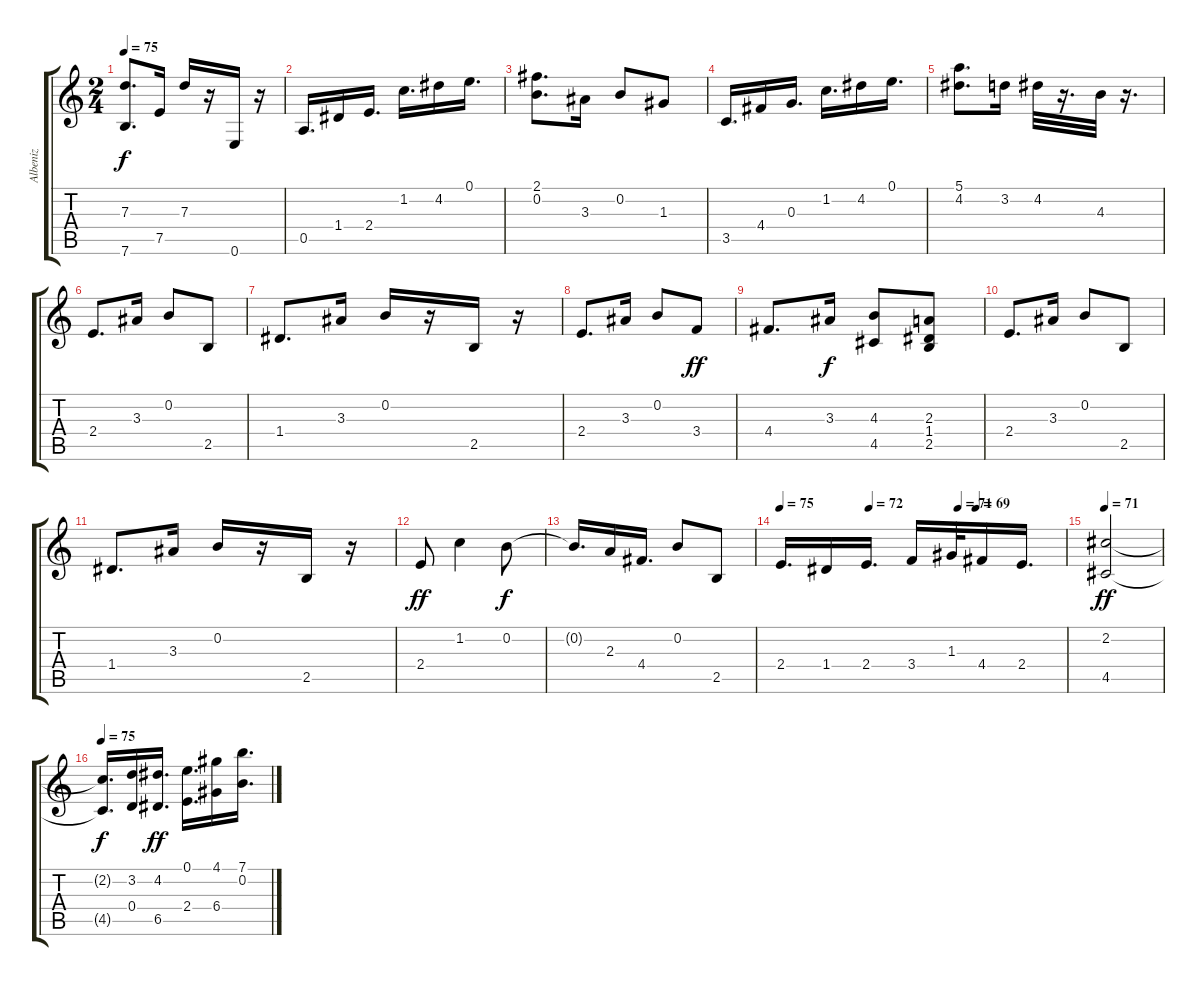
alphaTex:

\track ("Albeniz" "Albeniz") {instrument acousticguitarnylon}
\staff {score tabs}
\tuning (E4 B3 G3 D3 A2 E2) {hide}
\ts (2 4)
\tempo 75
\clef g2
\ks c
(7.3 7.6).8{d dy f} 7.5.16 7.3.16 r.16 0.6.16 r.16 |
0.5.16{d} 1.4.16 2.4.16{d} 1.2.16{d} 4.2.16 0.1.16{d} |
(2.1 0.2).8{d} 3.3.16 0.2.8 1.3.8 |
3.5.16{d} 4.4.16 0.3.16{d} 1.2.16{d} 4.2.16 0.1.16{d} |
(5.1 4.2).8{d} 3.2.16 4.2.32 r.16{d} 4.3.32 r.16{d} |
2.4.8{d} 3.3.16 0.2.8 2.5.8 |
1.4.8{d} 3.3.16 0.2.16 r.16 2.5.16 r.16 |
2.4.8{d} 3.3.16 0.2.8 3.4.8{dy ff} |
4.4.8{d} 3.3.16{dy f} (4.3 4.5).8 (2.3 1.4 2.5).8 |
2.4.8{d} 3.3.16 0.2.8 2.5.8 |
1.4.8{d} 3.3.16 0.2.16 r.16 2.5.16 r.16 |
2.4.8{dy ff} 1.2.4 0.2.8{dy f} |
0.2{t}.16{d} 2.3.16 4.4.16{d} 0.2.8 2.5.8 |
\tempo 75
\tempo (72 0.3125)
\tempo (71 0.625)
\tempo (69 0.6875)
2.4.16{d} 1.4.16 2.4.16{d} 3.4.16 1.3.32 4.4.16 2.4.16{d} |
\tempo 71
(2.2 4.5).2{dy ff} |
\tempo 75
(2.2{t} 4.5{t}).16{d dy f} (3.2 0.4).16 (4.2 6.5).16{d dy ff} (0.1 2.4).16{d} (4.1 6.4).16 (7.1 0.2).16{d}
